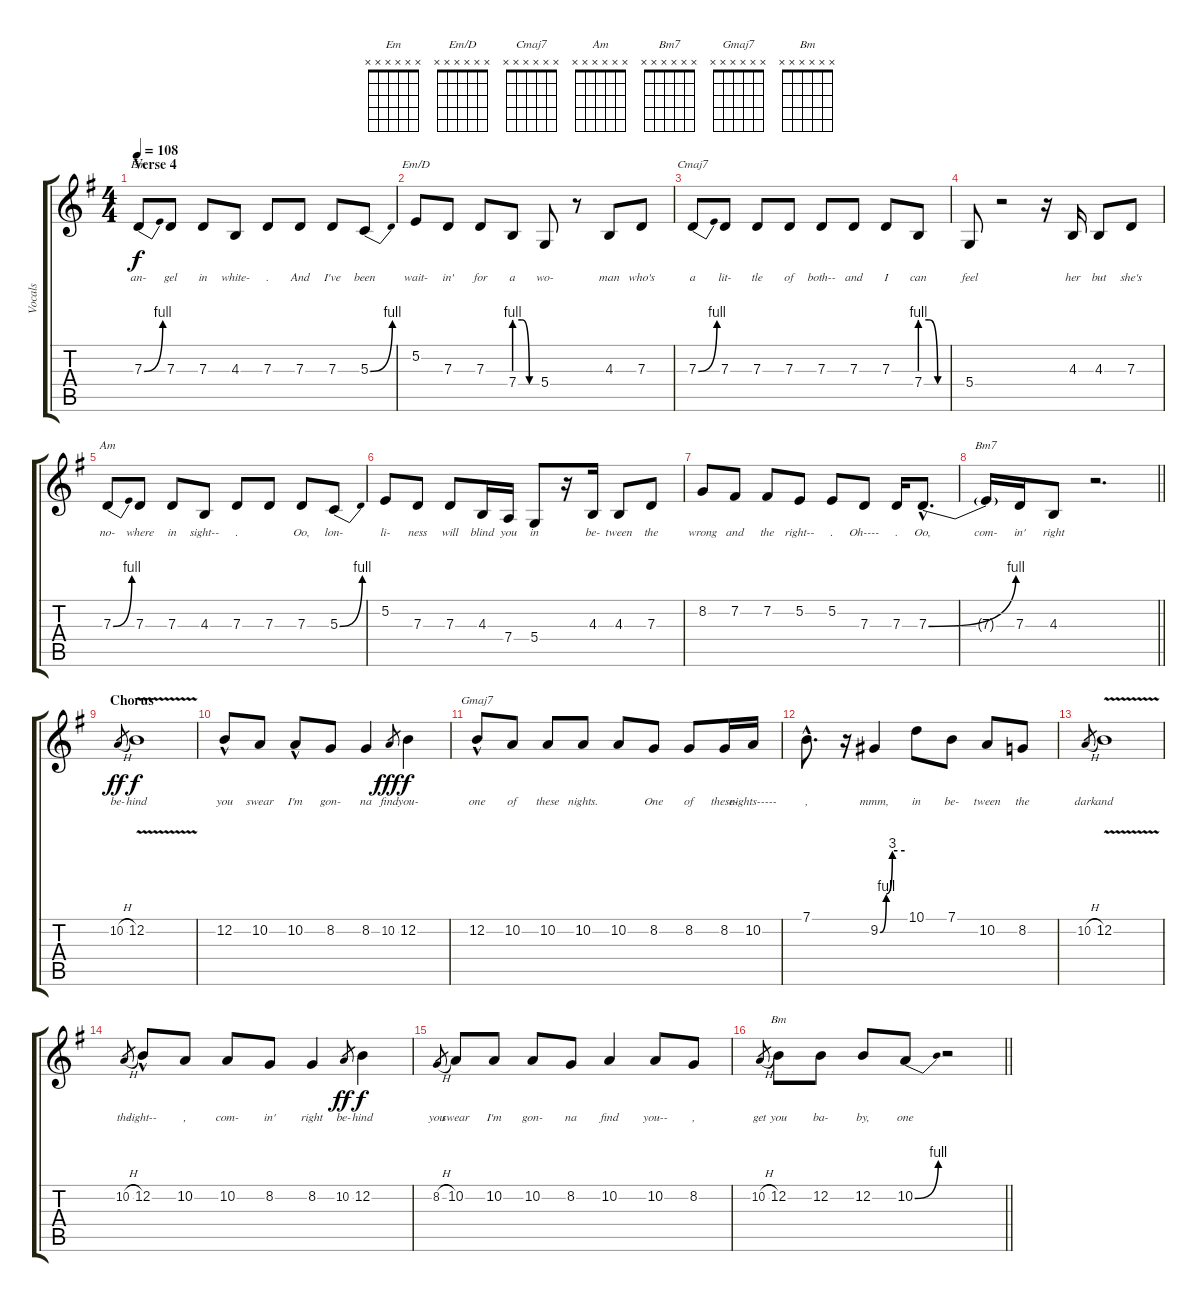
\track ("Vocals" "Vocals") {instrument lead1square}
\staff {score tabs}
\tuning (E4 B3 G3 D3 A2 E2) {hide}
\chord ("Em" x x x x x x)
\chord ("Em/D" x x x x x x)
\chord ("Cmaj7" x x x x x x)
\chord ("Am" x x x x x x)
\chord ("Bm7" x x x x x x)
\chord ("Gmaj7" x x x x x x)
\chord ("Bm" x x x x x x)
\ts (4 4)
\section ("" "Verse 4")
\tempo 108
\clef g2
\ks g
7.3{be (bend 0 0 60 4)}.8{ch "Em" lyrics (0 "an-") lyrics (1 "") lyrics (2 "") lyrics (3 "") lyrics (4 "") dy f} 7.3.8{lyrics (0 "gel") lyrics (1 "") lyrics (2 "") lyrics (3 "") lyrics (4 "")} 7.3.8{lyrics (0 "in") lyrics (1 "") lyrics (2 "") lyrics (3 "") lyrics (4 "")} 4.3.8{lyrics (0 "white-") lyrics (1 "") lyrics (2 "") lyrics (3 "") lyrics (4 "")} 7.3.8{lyrics (0 ".") lyrics (1 "") lyrics (2 "") lyrics (3 "") lyrics (4 "")} 7.3.8{lyrics (0 "And") lyrics (1 "") lyrics (2 "") lyrics (3 "") lyrics (4 "")} 7.3.8{lyrics (0 "I've") lyrics (1 "") lyrics (2 "") lyrics (3 "") lyrics (4 "")} 5.3{be (bend 0 0 60 4)}.8{lyrics (0 "been") lyrics (1 "") lyrics (2 "") lyrics (3 "") lyrics (4 "")} |
5.2.8{ch "Em/D" lyrics (0 "wait-") lyrics (1 "") lyrics (2 "") lyrics (3 "") lyrics (4 "")} 7.3.8{lyrics (0 "in'") lyrics (1 "") lyrics (2 "") lyrics (3 "") lyrics (4 "")} 7.3.8{lyrics (0 "for") lyrics (1 "") lyrics (2 "") lyrics (3 "") lyrics (4 "")} 7.4{be (custom 0 4 20 4 40 0 60 0)}.8{lyrics (0 "a") lyrics (1 "") lyrics (2 "") lyrics (3 "") lyrics (4 "")} 5.4.8{lyrics (0 "wo-") lyrics (1 "") lyrics (2 "") lyrics (3 "") lyrics (4 "")} r.8 4.3.8{lyrics (0 "man") lyrics (1 "") lyrics (2 "") lyrics (3 "") lyrics (4 "")} 7.3.8{lyrics (0 "who's") lyrics (1 "") lyrics (2 "") lyrics (3 "") lyrics (4 "")} |
7.3{be (bend 0 0 60 4)}.8{ch "Cmaj7" lyrics (0 "a") lyrics (1 "") lyrics (2 "") lyrics (3 "") lyrics (4 "")} 7.3.8{lyrics (0 "lit-") lyrics (1 "") lyrics (2 "") lyrics (3 "") lyrics (4 "")} 7.3.8{lyrics (0 "tle") lyrics (1 "") lyrics (2 "") lyrics (3 "") lyrics (4 "")} 7.3.8{lyrics (0 "of") lyrics (1 "") lyrics (2 "") lyrics (3 "") lyrics (4 "")} 7.3.8{lyrics (0 "both--") lyrics (1 "") lyrics (2 "") lyrics (3 "") lyrics (4 "")} 7.3.8{lyrics (0 "and") lyrics (1 "") lyrics (2 "") lyrics (3 "") lyrics (4 "")} 7.3.8{lyrics (0 "I") lyrics (1 "") lyrics (2 "") lyrics (3 "") lyrics (4 "")} 7.4{be (custom 0 4 20 4 40 0 60 0)}.8{lyrics (0 "can") lyrics (1 "") lyrics (2 "") lyrics (3 "") lyrics (4 "")} |
5.4.8{lyrics (0 "feel") lyrics (1 "") lyrics (2 "") lyrics (3 "") lyrics (4 "")} r.2 r.16 4.3.16{lyrics (0 "her") lyrics (1 "") lyrics (2 "") lyrics (3 "") lyrics (4 "")} 4.3.8{lyrics (0 "but") lyrics (1 "") lyrics (2 "") lyrics (3 "") lyrics (4 "")} 7.3.8{lyrics (0 "she's") lyrics (1 "") lyrics (2 "") lyrics (3 "") lyrics (4 "")} |
7.3{be (bend 0 0 60 4)}.8{ch "Am" lyrics (0 "no-") lyrics (1 "") lyrics (2 "") lyrics (3 "") lyrics (4 "")} 7.3.8{lyrics (0 "where") lyrics (1 "") lyrics (2 "") lyrics (3 "") lyrics (4 "")} 7.3.8{lyrics (0 "in") lyrics (1 "") lyrics (2 "") lyrics (3 "") lyrics (4 "")} 4.3.8{lyrics (0 "sight--") lyrics (1 "") lyrics (2 "") lyrics (3 "") lyrics (4 "")} 7.3.8{lyrics (0 ".") lyrics (1 "") lyrics (2 "") lyrics (3 "") lyrics (4 "")} 7.3.8{lyrics (0 "") lyrics (1 "") lyrics (2 "") lyrics (3 "") lyrics (4 "")} 7.3.8{lyrics (0 "Oo,") lyrics (1 "") lyrics (2 "") lyrics (3 "") lyrics (4 "")} 5.3{be (bend 0 0 60 4)}.8{lyrics (0 "lon-") lyrics (1 "") lyrics (2 "") lyrics (3 "") lyrics (4 "")} |
5.2.8{lyrics (0 "li-") lyrics (1 "") lyrics (2 "") lyrics (3 "") lyrics (4 "")} 7.3.8{lyrics (0 "ness") lyrics (1 "") lyrics (2 "") lyrics (3 "") lyrics (4 "")} 7.3.8{lyrics (0 "will") lyrics (1 "") lyrics (2 "") lyrics (3 "") lyrics (4 "")} 4.3.16{lyrics (0 "blind") lyrics (1 "") lyrics (2 "") lyrics (3 "") lyrics (4 "")} 7.4.16{lyrics (0 "you") lyrics (1 "") lyrics (2 "") lyrics (3 "") lyrics (4 "")} 5.4.8{lyrics (0 "in") lyrics (1 "") lyrics (2 "") lyrics (3 "") lyrics (4 "")} r.16 4.3.16{lyrics (0 "be-") lyrics (1 "") lyrics (2 "") lyrics (3 "") lyrics (4 "")} 4.3.8{lyrics (0 "tween") lyrics (1 "") lyrics (2 "") lyrics (3 "") lyrics (4 "")} 7.3.8{lyrics (0 "the") lyrics (1 "") lyrics (2 "") lyrics (3 "") lyrics (4 "")} |
8.2.8{lyrics (0 "wrong") lyrics (1 "") lyrics (2 "") lyrics (3 "") lyrics (4 "")} 7.2.8{lyrics (0 "and") lyrics (1 "") lyrics (2 "") lyrics (3 "") lyrics (4 "")} 7.2.8{lyrics (0 "the") lyrics (1 "") lyrics (2 "") lyrics (3 "") lyrics (4 "")} 5.2.8{lyrics (0 "right--") lyrics (1 "") lyrics (2 "") lyrics (3 "") lyrics (4 "")} 5.2.8{lyrics (0 ".") lyrics (1 "") lyrics (2 "") lyrics (3 "") lyrics (4 "")} 7.3.8{lyrics (0 "Oh----") lyrics (1 "") lyrics (2 "") lyrics (3 "") lyrics (4 "")} 7.3.16{lyrics (0 ".") lyrics (1 "") lyrics (2 "") lyrics (3 "") lyrics (4 "")} 7.3{be (bend 0 0 60 4) hac}.8{d lyrics (0 "Oo,") lyrics (1 "") lyrics (2 "") lyrics (3 "") lyrics (4 "")} |
\barLineRight lightlight
7.3{t}.16{ch "Bm7" lyrics (0 "com-") lyrics (1 "") lyrics (2 "") lyrics (3 "") lyrics (4 "")} 7.3.16{lyrics (0 "in'") lyrics (1 "") lyrics (2 "") lyrics (3 "") lyrics (4 "")} 4.3.8{lyrics (0 "right") lyrics (1 "") lyrics (2 "") lyrics (3 "") lyrics (4 "")} r.2{d} |
\section ("" "Chorus")
10.2{h}.8{lyrics (0 "be-") lyrics (1 "") lyrics (2 "") lyrics (3 "") lyrics (4 "") gr dy ff} 12.2{v}.1{lyrics (0 "hind") lyrics (1 "") lyrics (2 "") lyrics (3 "") lyrics (4 "") dy f} |
12.2{hac}.8{lyrics (0 "you") lyrics (1 "") lyrics (2 "") lyrics (3 "") lyrics (4 "")} 10.2.8{lyrics (0 "swear") lyrics (1 "") lyrics (2 "") lyrics (3 "") lyrics (4 "")} 10.2{hac}.8{lyrics (0 "I'm") lyrics (1 "") lyrics (2 "") lyrics (3 "") lyrics (4 "")} 8.2.8{lyrics (0 "gon-") lyrics (1 "") lyrics (2 "") lyrics (3 "") lyrics (4 "")} 8.2.4{lyrics (0 "na") lyrics (1 "") lyrics (2 "") lyrics (3 "") lyrics (4 "")} 10.2.8{lyrics (0 "find") lyrics (1 "") lyrics (2 "") lyrics (3 "") lyrics (4 "") gr dy fff} 12.2.4{lyrics (0 "you-") lyrics (1 "") lyrics (2 "") lyrics (3 "") lyrics (4 "") dy f} |
12.2{hac}.8{ch "Gmaj7" lyrics (0 "one") lyrics (1 "") lyrics (2 "") lyrics (3 "") lyrics (4 "")} 10.2.8{lyrics (0 "of") lyrics (1 "") lyrics (2 "") lyrics (3 "") lyrics (4 "")} 10.2.8{lyrics (0 "these") lyrics (1 "") lyrics (2 "") lyrics (3 "") lyrics (4 "")} 10.2.8{lyrics (0 "nights.") lyrics (1 "") lyrics (2 "") lyrics (3 "") lyrics (4 "")} 10.2.8{lyrics (0 "") lyrics (1 "") lyrics (2 "") lyrics (3 "") lyrics (4 "")} 8.2.8{lyrics (0 "One") lyrics (1 "") lyrics (2 "") lyrics (3 "") lyrics (4 "")} 8.2.8{lyrics (0 "of") lyrics (1 "") lyrics (2 "") lyrics (3 "") lyrics (4 "")} 8.2.16{lyrics (0 "these-") lyrics (1 "") lyrics (2 "") lyrics (3 "") lyrics (4 "")} 10.2.16{lyrics (0 "nights-----") lyrics (1 "") lyrics (2 "") lyrics (3 "") lyrics (4 "")} |
7.1{hac}.8{d lyrics (0 ",") lyrics (1 "") lyrics (2 "") lyrics (3 "") lyrics (4 "")} r.16 9.2{be (custom 0 0 15 4 30 12 60 12)}.4{lyrics (0 "mmm,") lyrics (1 "") lyrics (2 "") lyrics (3 "") lyrics (4 "")} 10.1.8{lyrics (0 "in") lyrics (1 "") lyrics (2 "") lyrics (3 "") lyrics (4 "")} 7.1.8{lyrics (0 "be-") lyrics (1 "") lyrics (2 "") lyrics (3 "") lyrics (4 "")} 10.2.8{lyrics (0 "tween") lyrics (1 "") lyrics (2 "") lyrics (3 "") lyrics (4 "")} 8.2.8{lyrics (0 "the") lyrics (1 "") lyrics (2 "") lyrics (3 "") lyrics (4 "")} |
10.2{h}.8{lyrics (0 "dark") lyrics (1 "") lyrics (2 "") lyrics (3 "") lyrics (4 "") gr} 12.2{v}.1{lyrics (0 "and") lyrics (1 "") lyrics (2 "") lyrics (3 "") lyrics (4 "")} |
10.2{h}.8{lyrics (0 "the") lyrics (1 "") lyrics (2 "") lyrics (3 "") lyrics (4 "") gr} 12.2{hac}.8{lyrics (0 "light--") lyrics (1 "") lyrics (2 "") lyrics (3 "") lyrics (4 "")} 10.2.8{lyrics (0 ",") lyrics (1 "") lyrics (2 "") lyrics (3 "") lyrics (4 "")} 10.2.8{lyrics (0 "com-") lyrics (1 "") lyrics (2 "") lyrics (3 "") lyrics (4 "")} 8.2.8{lyrics (0 "in'") lyrics (1 "") lyrics (2 "") lyrics (3 "") lyrics (4 "")} 8.2.4{lyrics (0 "right") lyrics (1 "") lyrics (2 "") lyrics (3 "") lyrics (4 "")} 10.2.8{lyrics (0 "be-") lyrics (1 "") lyrics (2 "") lyrics (3 "") lyrics (4 "") gr dy ff} 12.2.4{lyrics (0 "hind") lyrics (1 "") lyrics (2 "") lyrics (3 "") lyrics (4 "") dy f} |
8.2{h}.8{lyrics (0 "you") lyrics (1 "") lyrics (2 "") lyrics (3 "") lyrics (4 "") gr} 10.2.8{lyrics (0 "swear") lyrics (1 "") lyrics (2 "") lyrics (3 "") lyrics (4 "")} 10.2.8{lyrics (0 "I'm") lyrics (1 "") lyrics (2 "") lyrics (3 "") lyrics (4 "")} 10.2.8{lyrics (0 "gon-") lyrics (1 "") lyrics (2 "") lyrics (3 "") lyrics (4 "")} 8.2.8{lyrics (0 "na") lyrics (1 "") lyrics (2 "") lyrics (3 "") lyrics (4 "")} 10.2.4{lyrics (0 "find") lyrics (1 "") lyrics (2 "") lyrics (3 "") lyrics (4 "")} 10.2.8{lyrics (0 "you--") lyrics (1 "") lyrics (2 "") lyrics (3 "") lyrics (4 "")} 8.2.8{lyrics (0 ",") lyrics (1 "") lyrics (2 "") lyrics (3 "") lyrics (4 "")} |
\barLineRight lightlight
10.2{h}.8{lyrics (0 "get") lyrics (1 "") lyrics (2 "") lyrics (3 "") lyrics (4 "") gr} 12.2.8{ch "Bm" lyrics (0 "you") lyrics (1 "") lyrics (2 "") lyrics (3 "") lyrics (4 "")} 12.2.8{lyrics (0 "ba-") lyrics (1 "") lyrics (2 "") lyrics (3 "") lyrics (4 "")} 12.2.8{lyrics (0 "by,") lyrics (1 "") lyrics (2 "") lyrics (3 "") lyrics (4 "")} 10.2{be (bend 0 0 60 4)}.8{lyrics (0 "one") lyrics (1 "") lyrics (2 "") lyrics (3 "") lyrics (4 "")} r.2
